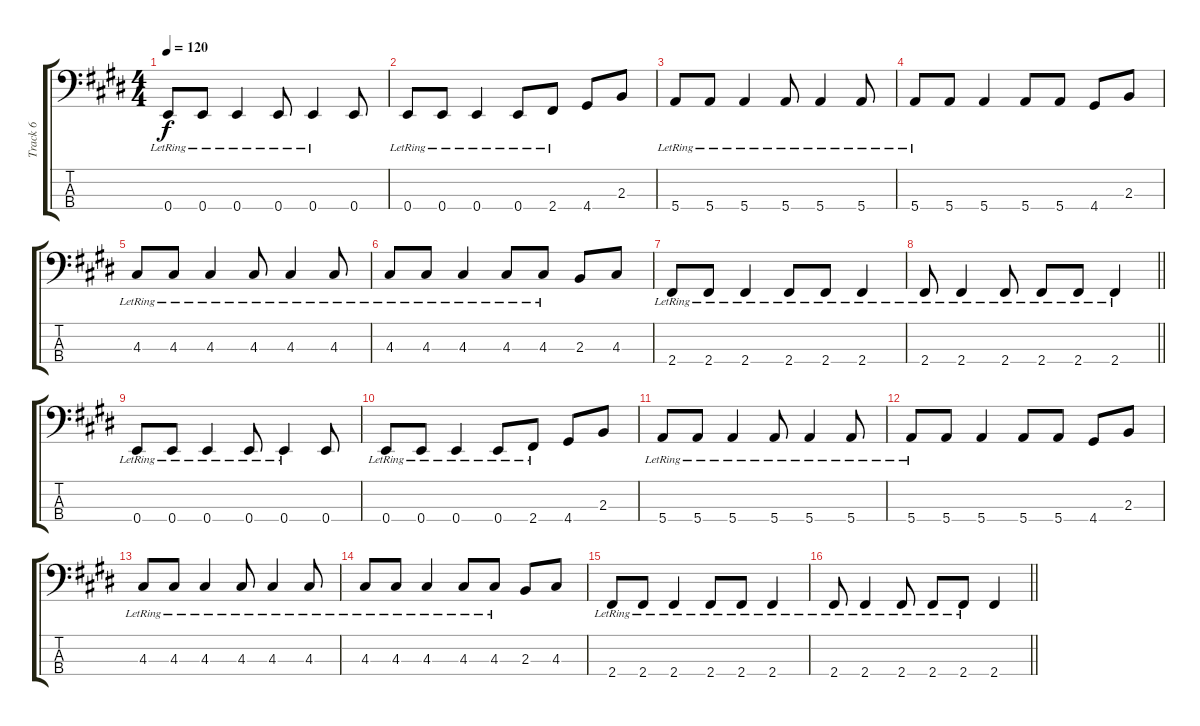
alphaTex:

\track ("Track 6" "Track 6") {instrument electricbassfinger}
\staff {score tabs}
\tuning (G2 D2 A1 E1) {hide}
\ts (4 4)
\tempo 120
\clef f4
\ks e
0.4{lr}.8{dy f} 0.4{lr}.8 0.4{lr}.4 0.4{lr}.8 0.4{lr}.4 0.4.8 |
0.4{lr}.8 0.4{lr}.8 0.4{lr}.4 0.4{lr}.8 2.4{lr}.8 4.4.8 2.3.8 |
5.4{lr}.8 5.4{lr}.8 5.4{lr}.4 5.4{lr}.8 5.4{lr}.4 5.4{lr}.8 |
5.4{lr}.8 5.4.8 5.4.4 5.4.8 5.4.8 4.4.8 2.3.8 |
4.3{lr}.8 4.3{lr}.8 4.3{lr}.4 4.3{lr}.8 4.3{lr}.4 4.3{lr}.8 |
4.3{lr}.8 4.3{lr}.8 4.3{lr}.4 4.3{lr}.8 4.3{lr}.8 2.3.8 4.3.8 |
2.4{lr}.8 2.4{lr}.8 2.4{lr}.4 2.4{lr}.8 2.4{lr}.8 2.4{lr}.4 |
\barLineRight lightlight
2.4{lr}.8 2.4{lr}.4 2.4{lr}.8 2.4{lr}.8 2.4{lr}.8 2.4{lr}.4 |
0.4{lr}.8 0.4{lr}.8 0.4{lr}.4 0.4{lr}.8 0.4{lr}.4 0.4.8 |
0.4{lr}.8 0.4{lr}.8 0.4{lr}.4 0.4{lr}.8 2.4{lr}.8 4.4.8 2.3.8 |
5.4{lr}.8 5.4{lr}.8 5.4{lr}.4 5.4{lr}.8 5.4{lr}.4 5.4{lr}.8 |
5.4{lr}.8 5.4.8 5.4.4 5.4.8 5.4.8 4.4.8 2.3.8 |
4.3{lr}.8 4.3{lr}.8 4.3{lr}.4 4.3{lr}.8 4.3{lr}.4 4.3{lr}.8 |
4.3{lr}.8 4.3{lr}.8 4.3{lr}.4 4.3{lr}.8 4.3{lr}.8 2.3.8 4.3.8 |
2.4{lr}.8 2.4{lr}.8 2.4{lr}.4 2.4{lr}.8 2.4{lr}.8 2.4{lr}.4 |
\barLineRight lightlight
2.4{lr}.8 2.4{lr}.4 2.4{lr}.8 2.4{lr}.8 2.4{lr}.8 2.4.4
